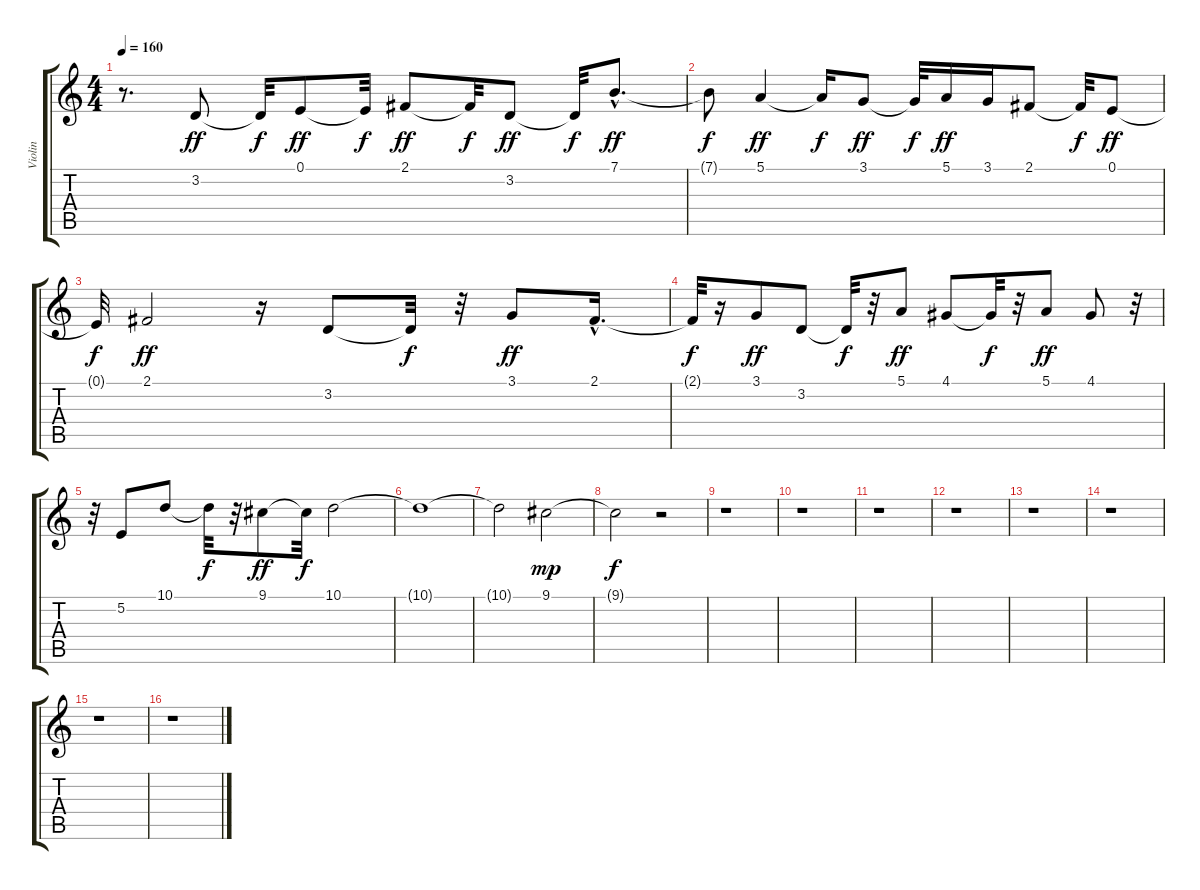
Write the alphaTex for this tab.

\track ("Violin" "Violin") {instrument violin}
\staff {score tabs}
\tuning (E4 B3 G3 D3 A2 E2) {hide}
\ts (4 4)
\tempo 160
\clef g2
\ks c
r.8{d dy ff instrument violin} 3.2.8 3.2{t}.32{dy f} 0.1.8{dy ff} 0.1{t}.32{dy f} 2.1.8{dy ff} 2.1{t}.32{dy f} 3.2.8{dy ff} 3.2{t}.32{dy f} 7.1{hac}.8{d dy ff} |
7.1{t}.8{dy f} 5.1.4{dy ff} 5.1{t}.16{dy f} 3.1.8{dy ff} 3.1{t}.32{dy f} 5.1.16{dy ff} 3.1.16 2.1.8 2.1{t}.32{dy f} 0.1.8{dy ff} |
0.1{t}.32{dy f} 2.1.2{dy ff} r.16 3.2.8 3.2{t}.32{dy f} r.32 3.1.8{dy ff} 2.1{hac}.16{d} |
2.1{t}.32{dy f} r.16 3.1.8{dy ff} 3.2.8 3.2{t}.32{dy f} r.32 5.1.8{dy ff} 4.1.8 4.1{t}.32{dy f} r.32 5.1.8{dy ff} 4.1.8 r.32 |
r.32 5.2.8 10.1.8 10.1{t}.32{dy f} r.32 9.1.8{dy ff} 9.1{t}.32{dy f} 10.1.2 |
10.1{t}.1 |
10.1{t}.2 9.1.2{dy mp} |
9.1{t}.2{dy f} r.2 |
r.1 |
r.1 |
r.1 |
r.1 |
r.1 |
r.1 |
r.1 |
r.1
